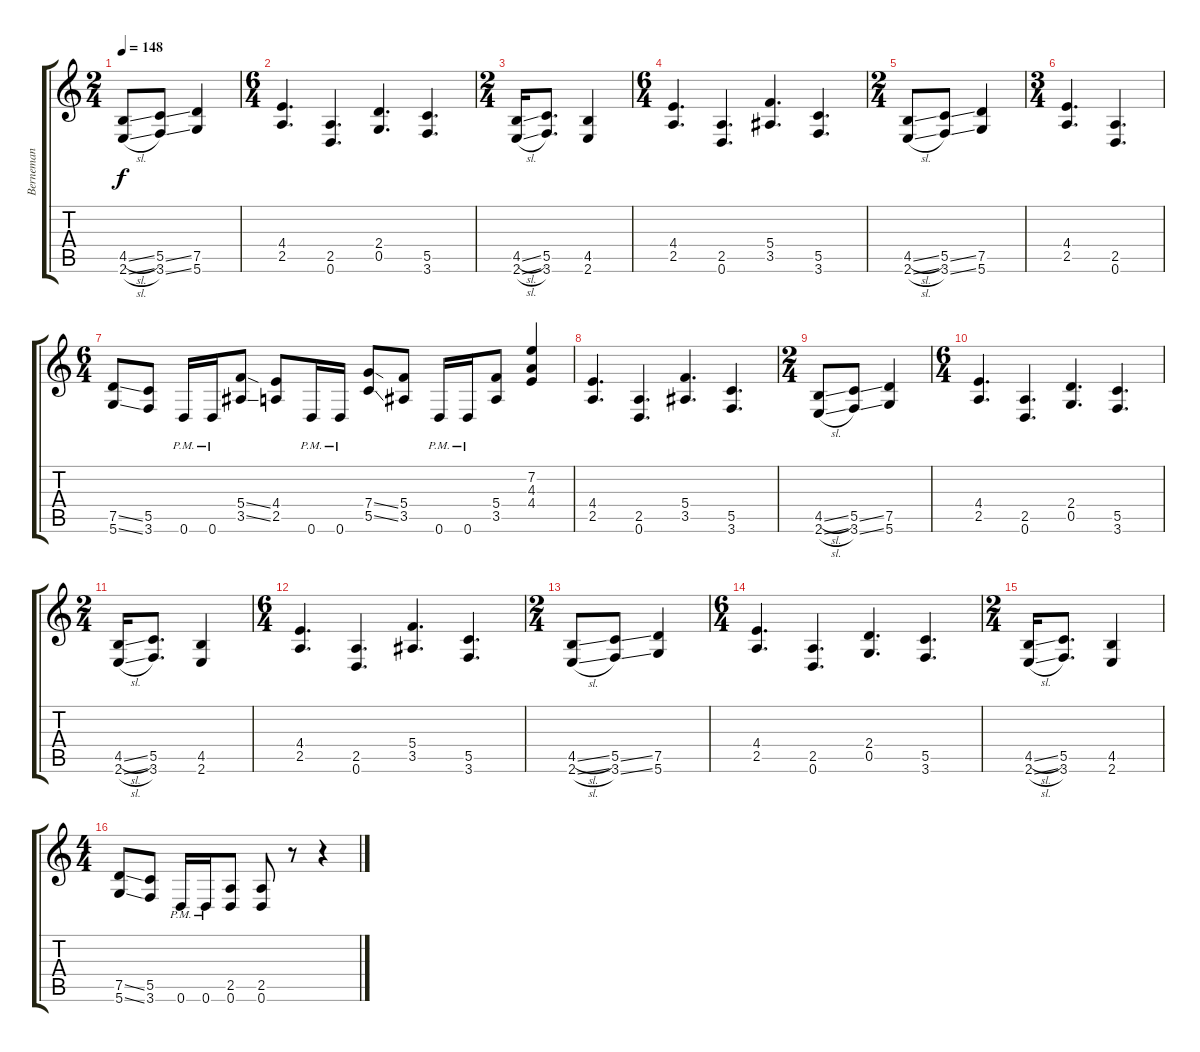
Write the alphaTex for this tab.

\track ("Berneman" "Berneman") {instrument overdrivenguitar}
\staff {score tabs}
\tuning (D4 A3 F3 C3 G2 D2) {hide}
\ts (2 4)
\tempo 148
\clef g2
\ks c
(4.5{sl} 2.6{sl}).8{dy f} (5.5{ss} 3.6{ss}).8 (7.5 5.6).4 |
\ts (6 4)
(4.4 2.5).4{d} (2.5 0.6).4{d} (2.4 0.5).4{d} (5.5 3.6).4{d} |
\ts (2 4)
(4.5{sl} 2.6{sl}).16 (5.5 3.6).8{d} (4.5 2.6).4 |
\ts (6 4)
(4.4 2.5).4{d} (2.5 0.6).4{d} (5.4 3.5).4{d} (5.5 3.6).4{d} |
\ts (2 4)
(4.5{sl} 2.6{sl}).8 (5.5{ss} 3.6{ss}).8 (7.5 5.6).4 |
\ts (3 4)
(4.4 2.5).4{d} (2.5 0.6).4{d} |
\ts (6 4)
(7.5{ss} 5.6{ss}).8 (5.5 3.6).8 0.6{pm}.16 0.6{pm}.16 (5.4{ss} 3.5{ss}).8 (4.4 2.5).8 0.6{pm}.16 0.6{pm}.16 (7.4{ss} 5.5{ss}).8 (5.4 3.5).8 0.6{pm}.16 0.6{pm}.16 (5.4 3.5).8 (7.2 4.3 4.4).4 |
(4.4 2.5).4{d} (2.5 0.6).4{d} (5.4 3.5).4{d} (5.5 3.6).4{d} |
\ts (2 4)
(4.5{sl} 2.6{sl}).8 (5.5{ss} 3.6{ss}).8 (7.5 5.6).4 |
\ts (6 4)
(4.4 2.5).4{d} (2.5 0.6).4{d} (2.4 0.5).4{d} (5.5 3.6).4{d} |
\ts (2 4)
(4.5{sl} 2.6{sl}).16 (5.5 3.6).8{d} (4.5 2.6).4 |
\ts (6 4)
(4.4 2.5).4{d} (2.5 0.6).4{d} (5.4 3.5).4{d} (5.5 3.6).4{d} |
\ts (2 4)
(4.5{sl} 2.6{sl}).8 (5.5{ss} 3.6{ss}).8 (7.5 5.6).4 |
\ts (6 4)
(4.4 2.5).4{d} (2.5 0.6).4{d} (2.4 0.5).4{d} (5.5 3.6).4{d} |
\ts (2 4)
(4.5{sl} 2.6{sl}).16 (5.5 3.6).8{d} (4.5 2.6).4 |
\ts (4 4)
(7.5{ss} 5.6{ss}).8 (5.5 3.6).8 0.6{pm}.16 0.6{pm}.16 (2.5 0.6).8 (2.5 0.6).8 r.8 r.4
